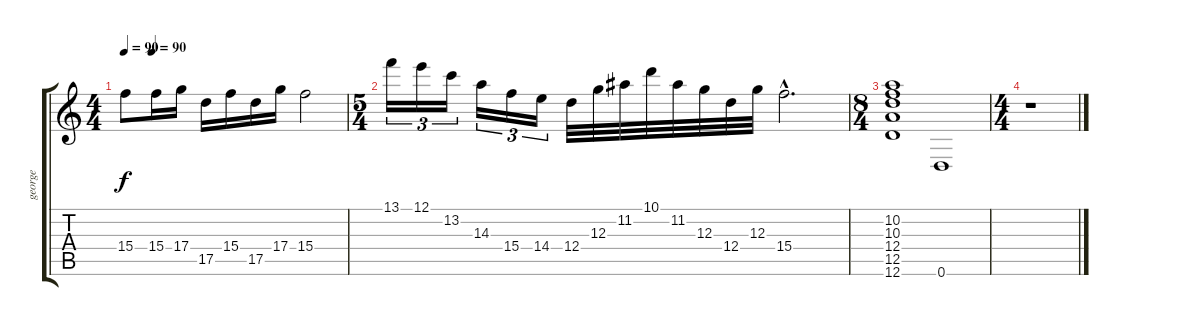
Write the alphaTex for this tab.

\track ("george" "george") {instrument distortionguitar}
\staff {score tabs}
\tuning (E4 B3 G3 D3 A2 D2) {hide}
\ts (4 4)
\tempo 90
\tempo (90 0.125)
\clef g2
\ks c
15.4{t}.8{dy f} 15.4.16{volume 13} 17.4.16 17.5.16 15.4.16 17.5.16 17.4.16 15.4.2 |
\ts (5 4)
13.1.16{tu (3 2)} 12.1.16{tu (3 2)} 13.2.16{tu (3 2)} 14.3.16{tu (3 2)} 15.4.16{tu (3 2)} 14.4.16{tu (3 2)} 12.4.32 12.3.32 11.2.32 10.1.32 11.2.32 12.3.32 12.4.32 12.3.32 15.4{hac}.2{d} |
\ts (8 4)
(10.2 10.3 12.4 12.5 12.6).1 0.6.1 |
\ts (4 4)
r.1
